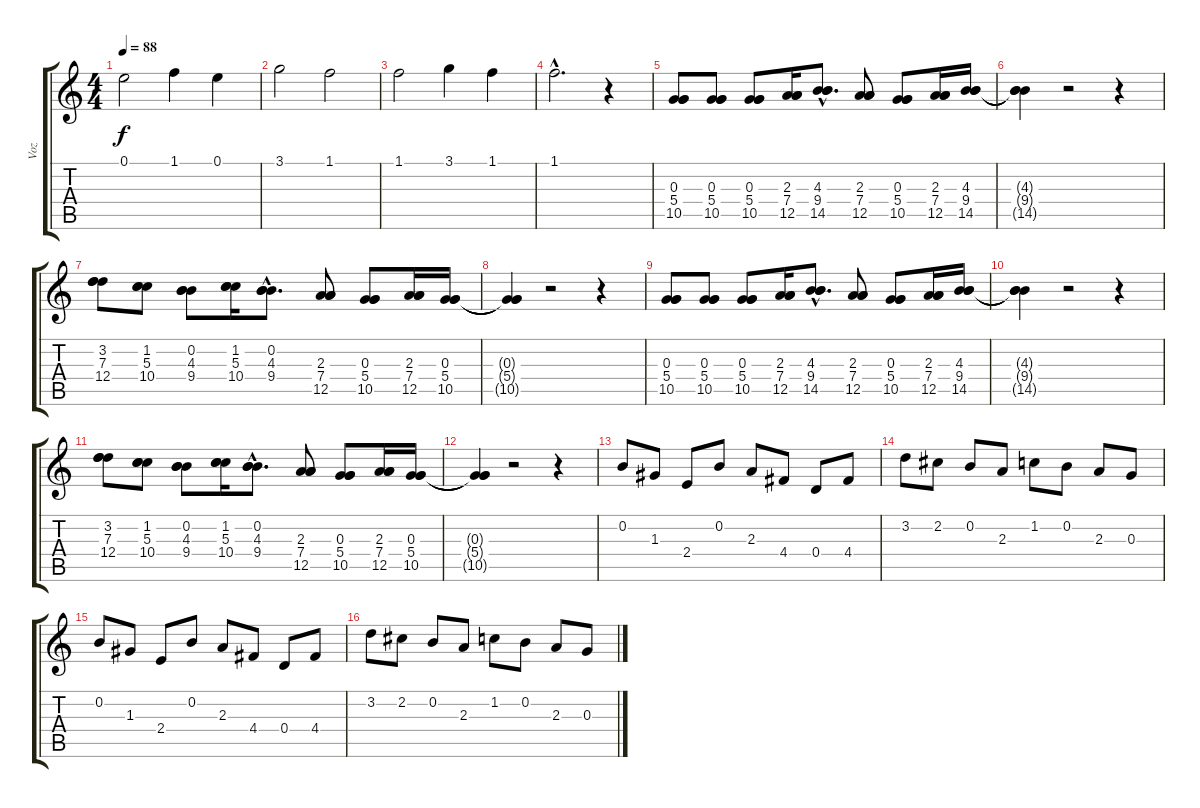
\track ("Voz" "Voz") {instrument acousticguitarsteel}
\staff {score tabs}
\tuning (E4 B3 G3 D3 A2 E2) {hide}
\ts (4 4)
\tempo 88
\clef g2
\ks c
0.1.2{dy f} 1.1.4 0.1.4 |
3.1.2 1.1.2 |
1.1.2 3.1.4 1.1.4 |
1.1{hac}.2{d} r.4 |
(0.3 5.4 10.5).8 (0.3 5.4 10.5).8 (0.3 5.4 10.5).8 (2.3 7.4 12.5).16 (4.3{hac} 9.4{hac} 14.5{hac}).8{d} (2.3 7.4 12.5).8 (0.3 5.4 10.5).8 (2.3 7.4 12.5).16 (4.3 9.4 14.5).16 |
(4.3{t} 9.4{t} 14.5{t}).4 r.2 r.4 |
(3.2 7.3 12.4).8 (1.2 5.3 10.4).8 (0.2 4.3 9.4).8 (1.2 5.3 10.4).16 (0.2{hac} 4.3{hac} 9.4{hac}).8{d} (2.3 7.4 12.5).8 (0.3 5.4 10.5).8 (2.3 7.4 12.5).16 (0.3 5.4 10.5).16 |
(0.3{t} 5.4{t} 10.5{t}).4 r.2 r.4 |
(0.3 5.4 10.5).8 (0.3 5.4 10.5).8 (0.3 5.4 10.5).8 (2.3 7.4 12.5).16 (4.3{hac} 9.4{hac} 14.5{hac}).8{d} (2.3 7.4 12.5).8 (0.3 5.4 10.5).8 (2.3 7.4 12.5).16 (4.3 9.4 14.5).16 |
(4.3{t} 9.4{t} 14.5{t}).4 r.2 r.4 |
(3.2 7.3 12.4).8 (1.2 5.3 10.4).8 (0.2 4.3 9.4).8 (1.2 5.3 10.4).16 (0.2{hac} 4.3{hac} 9.4{hac}).8{d} (2.3 7.4 12.5).8 (0.3 5.4 10.5).8 (2.3 7.4 12.5).16 (0.3 5.4 10.5).16 |
(0.3{t} 5.4{t} 10.5{t}).4 r.2 r.4 |
0.2.8 1.3.8 2.4.8 0.2.8 2.3.8 4.4.8 0.4.8 4.4.8 |
3.2.8 2.2.8 0.2.8 2.3.8 1.2.8 0.2.8 2.3.8 0.3.8 |
0.2.8 1.3.8 2.4.8 0.2.8 2.3.8 4.4.8 0.4.8 4.4.8 |
3.2.8 2.2.8 0.2.8 2.3.8 1.2.8 0.2.8 2.3.8 0.3.8
